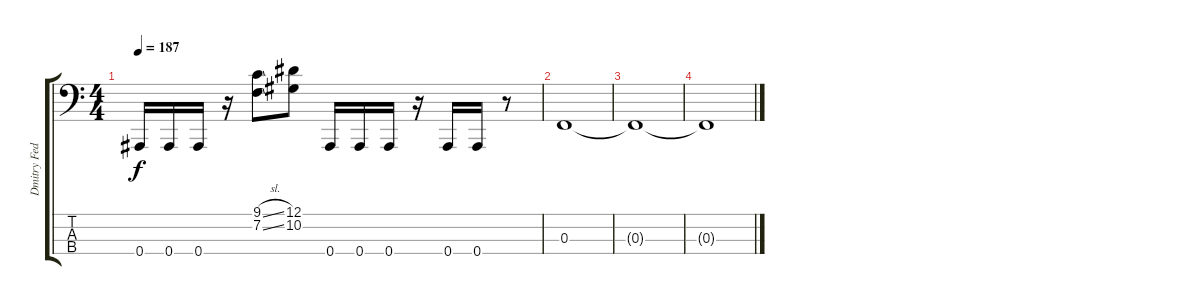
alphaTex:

\track ("Dmitry Fedorchenko" "Dmitry Fed") {instrument electricbasspick}
\staff {score tabs}
\tuning (Eb2 Bb1 F1 Bb0) {hide}
\ts (4 4)
\tempo 187
\clef f4
\ks c
0.4.16{dy f} 0.4.16 0.4.16 r.16 (9.1{sl} 7.2{sl}).8 (12.1 10.2).8 0.4.16 0.4.16 0.4.16 r.16 0.4.16 0.4.16 r.8 |
0.3{t}.1 |
0.3{t}.1 |
0.3{t}.1
